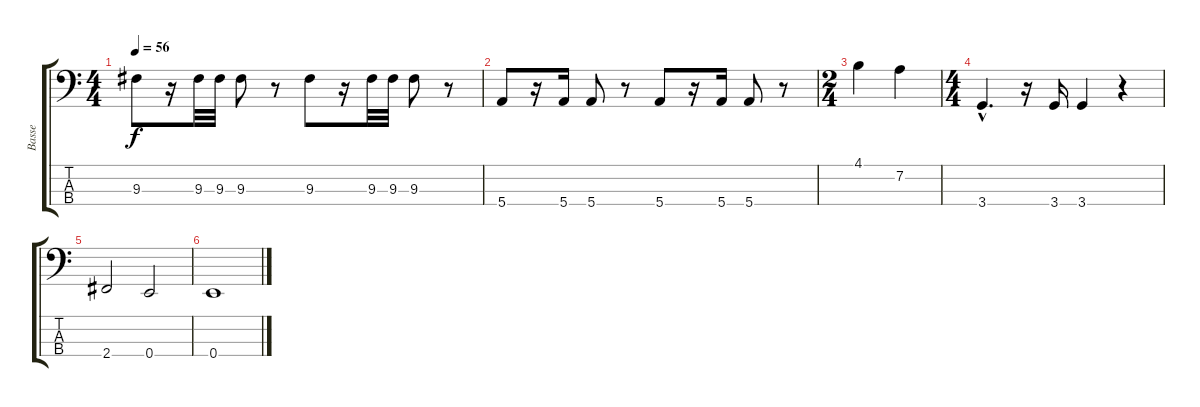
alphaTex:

\track ("Basse" "Basse") {instrument electricbasspick}
\staff {score tabs}
\tuning (G2 D2 A1 E1) {hide}
\ts (4 4)
\tempo 56
\clef f4
\ks c
9.3.8{dy f} r.16 9.3.32 9.3.32 9.3.8 r.8 9.3.8 r.16 9.3.32 9.3.32 9.3.8 r.8 |
5.4.8 r.16 5.4.16 5.4.8 r.8 5.4.8 r.16 5.4.16 5.4.8 r.8 |
\ts (2 4)
4.1.4 7.2.4 |
\ts (4 4)
3.4{hac}.4{d} r.16 3.4.16 3.4.4 r.4 |
2.4.2 0.4.2 |
0.4.1
